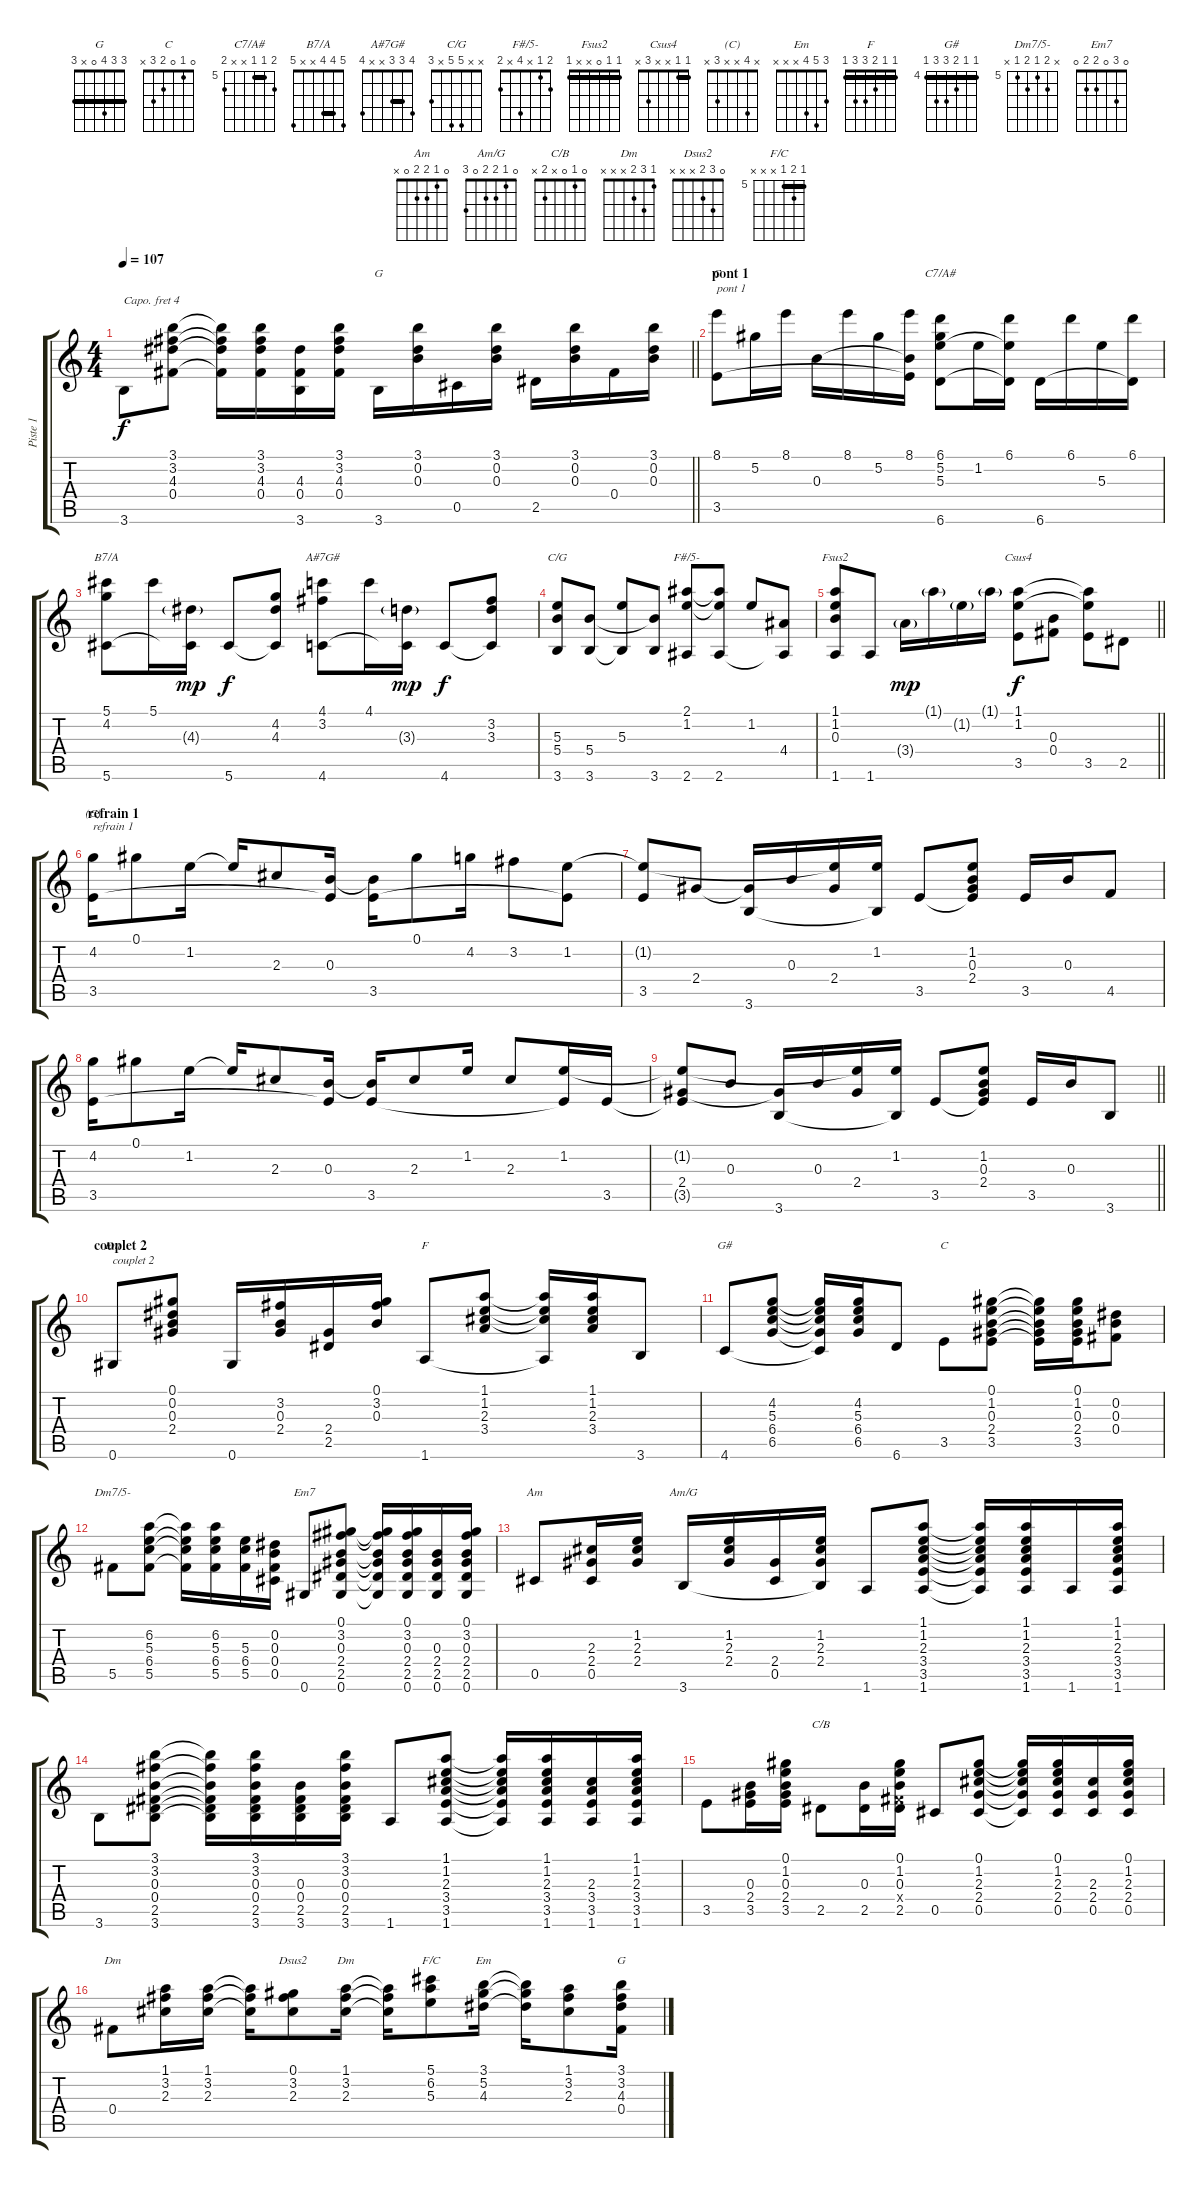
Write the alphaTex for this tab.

\track ("Piste 1" "Piste 1") {instrument acousticguitarsteel}
\staff {score tabs}
\capo 4
\tuning (E4 B3 G3 D3 A2 E2) {hide}
\chord ("G" 3 0 0 0 2 3)
\chord ("C" x 5 x x 3 x) {firstfret 3}
\chord ("C7/A#" 6 5 5 x x 6) {firstfret 5 barre 5}
\chord ("B7/A" 5 4 4 x x 5) {barre 4}
\chord ("A#7G#" 4 3 3 x x 4) {barre 3}
\chord ("C/G" x x 5 5 x 3)
\chord ("F#/5-" 2 1 x 4 x 2)
\chord ("Fsus2" 1 1 0 x x 1) {barre 1}
\chord ("Csus4" 1 1 x x 3 x) {barre 1}
\chord ("(C)" x 4 x x 3 x)
\chord ("Em" 0 0 0 2 2 0)
\chord ("F" 1 1 2 3 3 1) {barre 1}
\chord ("G#" 4 4 5 6 6 4) {firstfret 4 barre 4}
\chord ("C" 0 1 0 2 3 x)
\chord ("Dm7/5-" x 6 5 6 5 x) {firstfret 5}
\chord ("Em7" 0 3 0 2 2 0)
\chord ("Am" 0 1 2 2 0 x)
\chord ("Am/G" 0 1 2 2 0 3)
\chord ("C/B" 0 1 0 x 2 x)
\chord ("Dm" 1 3 2 0 x x)
\chord ("Dsus2" 0 3 2 x x x)
\chord ("Dm" 1 3 2 x x x)
\chord ("F/C" 5 6 5 x x x) {firstfret 5 barre 5}
\chord ("Em" 3 5 4 x x x)
\chord ("G" 3 3 4 0 x 3) {barre 3}
\ts (4 4)
\tempo 107
\clef g2
\barLineRight lightlight
\ks c
3.6.8{dy f} (3.1 3.2 4.3 0.4).8 (3.1{t} 3.2{t} 4.3{t} 0.4{t}).16 (3.1 3.2 4.3 0.4).16 (4.3 0.4 3.6).16 (3.1 3.2 4.3 0.4).16 3.6.16{ch "G"} (3.1 0.2 0.3).16 0.5.16 (3.1 0.2 0.3).16 2.5.16 (3.1 0.2 0.3).16 0.4.16 (3.1 0.2 0.3).16 |
\section ("" "pont 1")
(8.1 3.5).8{ch "C" txt "pont 1"} 5.2.16 8.1.16 0.3.16 8.1.16 5.2.16 (8.1 0.3{t} 3.5{t}).16 (6.1 5.2 5.3 6.6).8{ch "C7/A#"} 1.2.16 (6.1 5.3{t} 6.6{t}).16 6.6.16 6.1.16 5.3.16 (6.1 6.6{t}).16 |
(5.1 4.2 5.6).8{ch "B7/A"} 5.1.16 (4.3{g} 5.6{t}).16{dy mp} 5.6.8{dy f} (4.2 4.3 5.6{t}).8 (4.1 3.2 4.6).8{ch "A#7G#"} 4.1.16 (3.3{g} 4.6{t}).16{dy mp} 4.6.8{dy f} (3.2 3.3 4.6{t}).8 |
(5.3 5.4 3.6).8{ch "C/G"} (5.4 3.6).8 (5.3 3.6{t}).8 (5.4{t} 3.6).8 (2.1 1.2 2.6).8{ch "F#/5-"} (2.1{t} 1.2{t} 2.6).8 1.2.8 (4.4 2.6{t}).8 |
\barLineRight lightlight
(1.1 1.2 0.3 1.6).8{ch "Fsus2"} 1.6.8 3.4{g}.16{dy mp} 1.1{g}.16 1.2{g}.16 1.1{g}.16 (1.1 1.2 3.5).8{ch "Csus4" dy f} (0.3 0.4).8 (1.1{t} 1.2{t} 3.5).8 2.5.8 |
\section ("" "refrain 1")
(4.2 3.5).16{ch "(C)" txt "refrain 1"} 0.1.8 1.2.16 1.2{t}.16 2.3.8 (0.3 3.5{t}).16 (0.3{t} 3.5).16 0.1.8 4.2.16 3.2.8 (1.2 3.5{t}).8 |
(1.2{t} 3.5).8 2.4.8 (2.4{t} 3.6).16 0.3.16 (1.2{t} 2.4).16 (1.2 3.6{t}).16 3.5.8 (1.2 0.3 2.4 3.5{t}).8 3.5.16 0.3.16 4.5.8 |
(4.2 3.5).16 0.1.8 1.2.16 1.2{t}.16 2.3.8 (0.3 3.5{t}).16 (0.3{t} 3.5).16 2.3.8 1.2.16 2.3.8 (1.2 3.5{t}).16 3.5.16 |
\barLineRight lightlight
(1.2{t} 2.4 3.5{t}).8 0.3.8 (2.4{t} 3.6).16 0.3.16 (1.2{t} 2.4).16 (1.2 3.6{t}).16 3.5.8 (1.2 0.3 2.4 3.5{t}).8 3.5.16 0.3.16 3.6.8 |
\section ("" "couplet 2")
0.6.8{ch "Em" txt "couplet 2"} (0.1 0.2 0.3 2.4).8 0.6.16 (3.2 0.3 2.4).16 (2.4 2.5).16 (0.1 3.2 0.3).16 1.6.8{ch "F"} (1.1 1.2 2.3 3.4).8 (1.1{t} 1.2{t} 2.3{t} 1.6{t}).16 (1.1 1.2 2.3 3.4).16 3.6.8 |
4.6.8{ch "G#"} (4.2 5.3 6.4 6.5).8 (4.2{t} 5.3{t} 6.4{t} 6.5{t} 4.6{t}).16 (4.2 5.3 6.4 6.5).16 6.6.8 3.5.8{ch "C"} (0.1 1.2 0.3 2.4 3.5).8 (0.1{t} 1.2{t} 0.3{t} 2.4{t} 3.5{t}).16 (0.1 1.2 0.3 2.4 3.5).16 (0.2 0.3 0.4).8 |
5.5.8{ch "Dm7/5-"} (6.2 5.3 6.4 5.5).8 (6.2{t} 5.3{t} 6.4{t} 5.5{t}).16 (6.2 5.3 6.4 5.5).16 (5.3 6.4 5.5).16 (0.2 0.3 0.4 0.5).16 0.6.8{ch "Em7"} (0.1 3.2 0.3 2.4 2.5 0.6).8 (0.1{t} 3.2{t} 0.3{t} 2.4{t} 2.5{t} 0.6{t}).16 (0.1 3.2 0.3 2.4 2.5 0.6).16 (0.3 2.4 2.5 0.6).16 (0.1 3.2 0.3 2.4 2.5 0.6).16 |
0.5.8{ch "Am"} (2.3 2.4 0.5).16 (1.2 2.3 2.4).16 3.6.16{ch "Am/G"} (1.2 2.3 2.4).16 (2.4 0.5).16 (1.2 2.3 2.4 3.6{t}).16 1.6.8 (1.1 1.2 2.3 3.4 3.5 1.6).8 (1.1{t} 1.2{t} 2.3{t} 3.4{t} 3.5{t} 1.6{t}).16 (1.1 1.2 2.3 3.4 3.5 1.6).16 1.6.16 (1.1 1.2 2.3 3.4 3.5 1.6).16 |
3.6.8 (3.1 3.2 0.3 0.4 2.5 3.6).8 (3.1{t} 3.2{t} 0.3{t} 0.4{t} 2.5{t} 3.6{t}).16 (3.1 3.2 0.3 0.4 2.5 3.6).16 (0.3 0.4 2.5 3.6).16 (3.1 3.2 0.3 0.4 2.5 3.6).16 1.6.8 (1.1 1.2 2.3 3.4 3.5 1.6).8 (1.1{t} 1.2{t} 2.3{t} 3.4{t} 3.5{t} 1.6{t}).16 (1.1 1.2 2.3 3.4 3.5 1.6).16 (2.3 3.4 3.5 1.6).16 (1.1 1.2 2.3 3.4 3.5 1.6).16 |
3.5.8 (0.3 2.4 3.5).16 (0.1 1.2 0.3 2.4 3.5).16 2.5.8{ch "C/B"} (0.3 2.5).16 (0.1 1.2 0.3 0.4{x} 2.5).16 0.5.8 (0.1 1.2 2.3 2.4 0.5).8 (0.1{t} 1.2{t} 2.3{t} 2.4{t} 0.5{t}).16 (0.1 1.2 2.3 2.4 0.5).16 (2.3 2.4 0.5).16 (0.1 1.2 2.3 2.4 0.5).16 |
0.4.8{ch "Dm"} (1.1 3.2 2.3).16 (1.1 3.2 2.3).16 (1.1{t} 3.2{t} 2.3{t}).16 (0.1 3.2 2.3).8{ch "Dsus2"} (1.1 3.2 2.3).16{ch "Dm"} (1.1{t} 3.2{t} 2.3{t}).16 (5.1 6.2 5.3).8{ch "F/C"} (3.1 5.2 4.3).16{ch "Em"} (3.1{t} 5.2{t} 4.3{t}).16 (1.1 3.2 2.3).8 (3.1 3.2 4.3 0.4).16{ch "G"}
